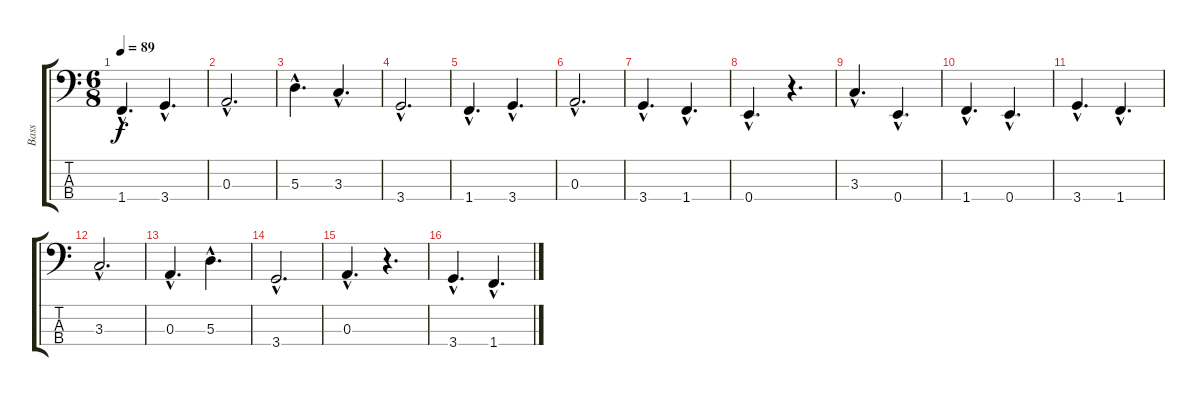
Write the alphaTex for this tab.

\track ("Bass" "Bass") {instrument fretlessbass}
\staff {score tabs}
\tuning (G2 D2 A1 E1) {hide}
\ts (6 8)
\tempo 89
\clef f4
\ks c
1.4{hac}.4{d dy f instrument fretlessbass} 3.4{hac}.4{d} |
0.3{hac}.2{d} |
5.3{hac}.4{d} 3.3{hac}.4{d} |
3.4{hac}.2{d} |
1.4{hac}.4{d} 3.4{hac}.4{d} |
0.3{hac}.2{d} |
3.4{hac}.4{d} 1.4{hac}.4{d} |
0.4{hac}.4{d} r.4{d} |
3.3{hac}.4{d} 0.4{hac}.4{d} |
1.4{hac}.4{d} 0.4{hac}.4{d} |
3.4{hac}.4{d} 1.4{hac}.4{d} |
3.3{hac}.2{d} |
0.3{hac}.4{d} 5.3{hac}.4{d} |
3.4{hac}.2{d} |
0.3{hac}.4{d} r.4{d} |
3.4{hac}.4{d} 1.4{hac}.4{d}
